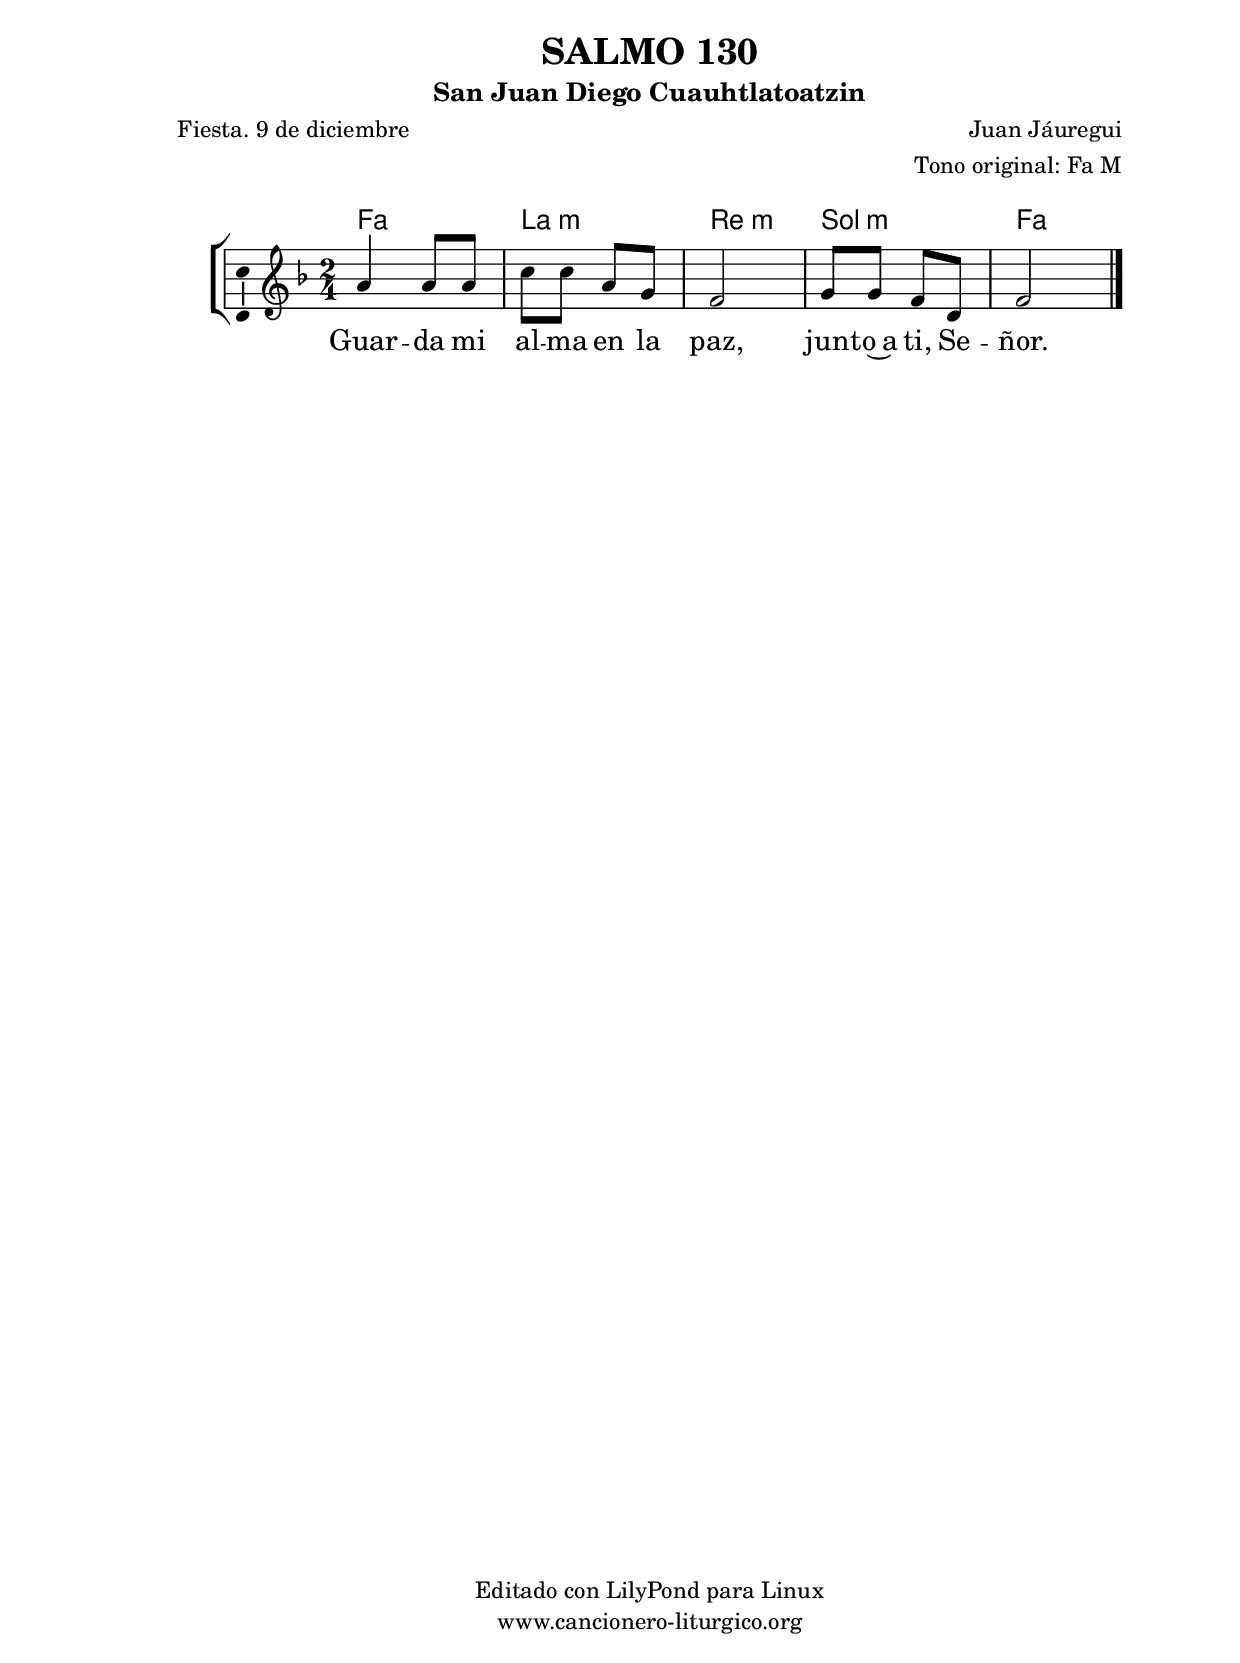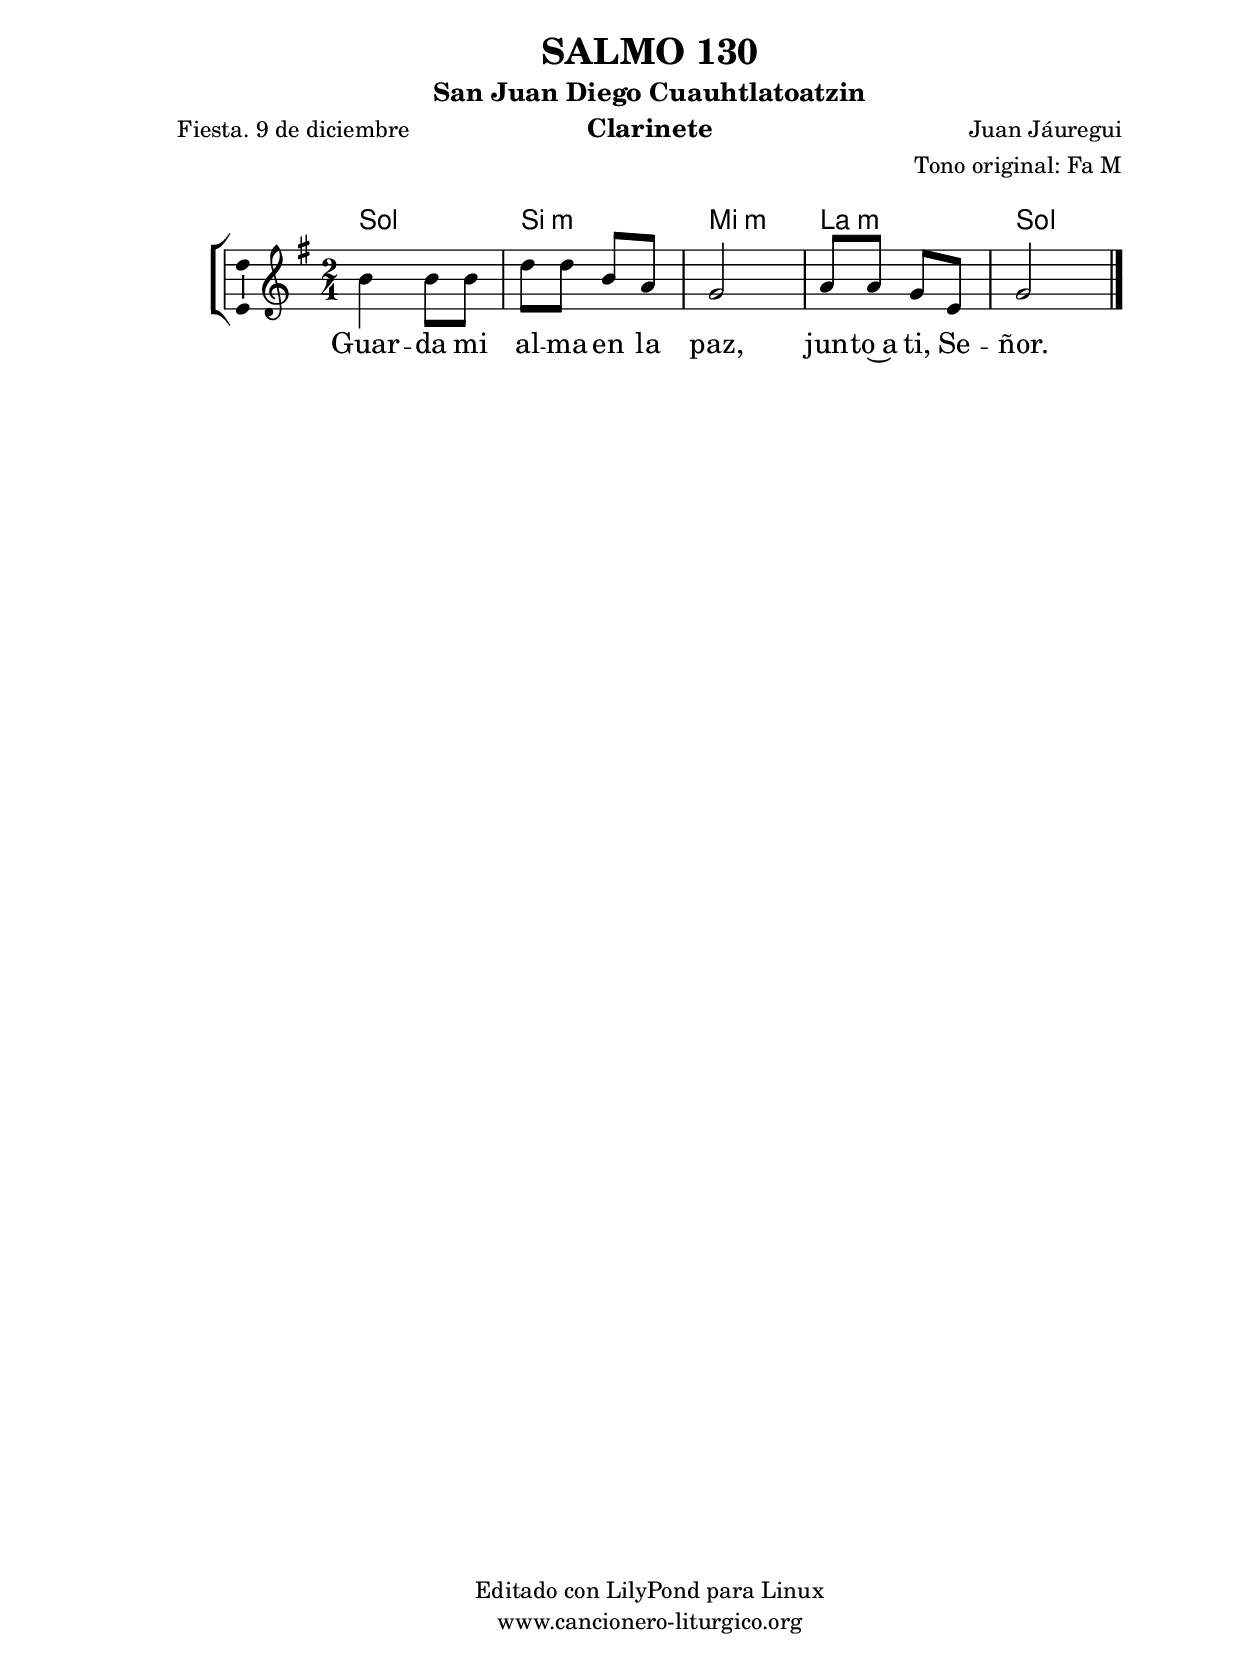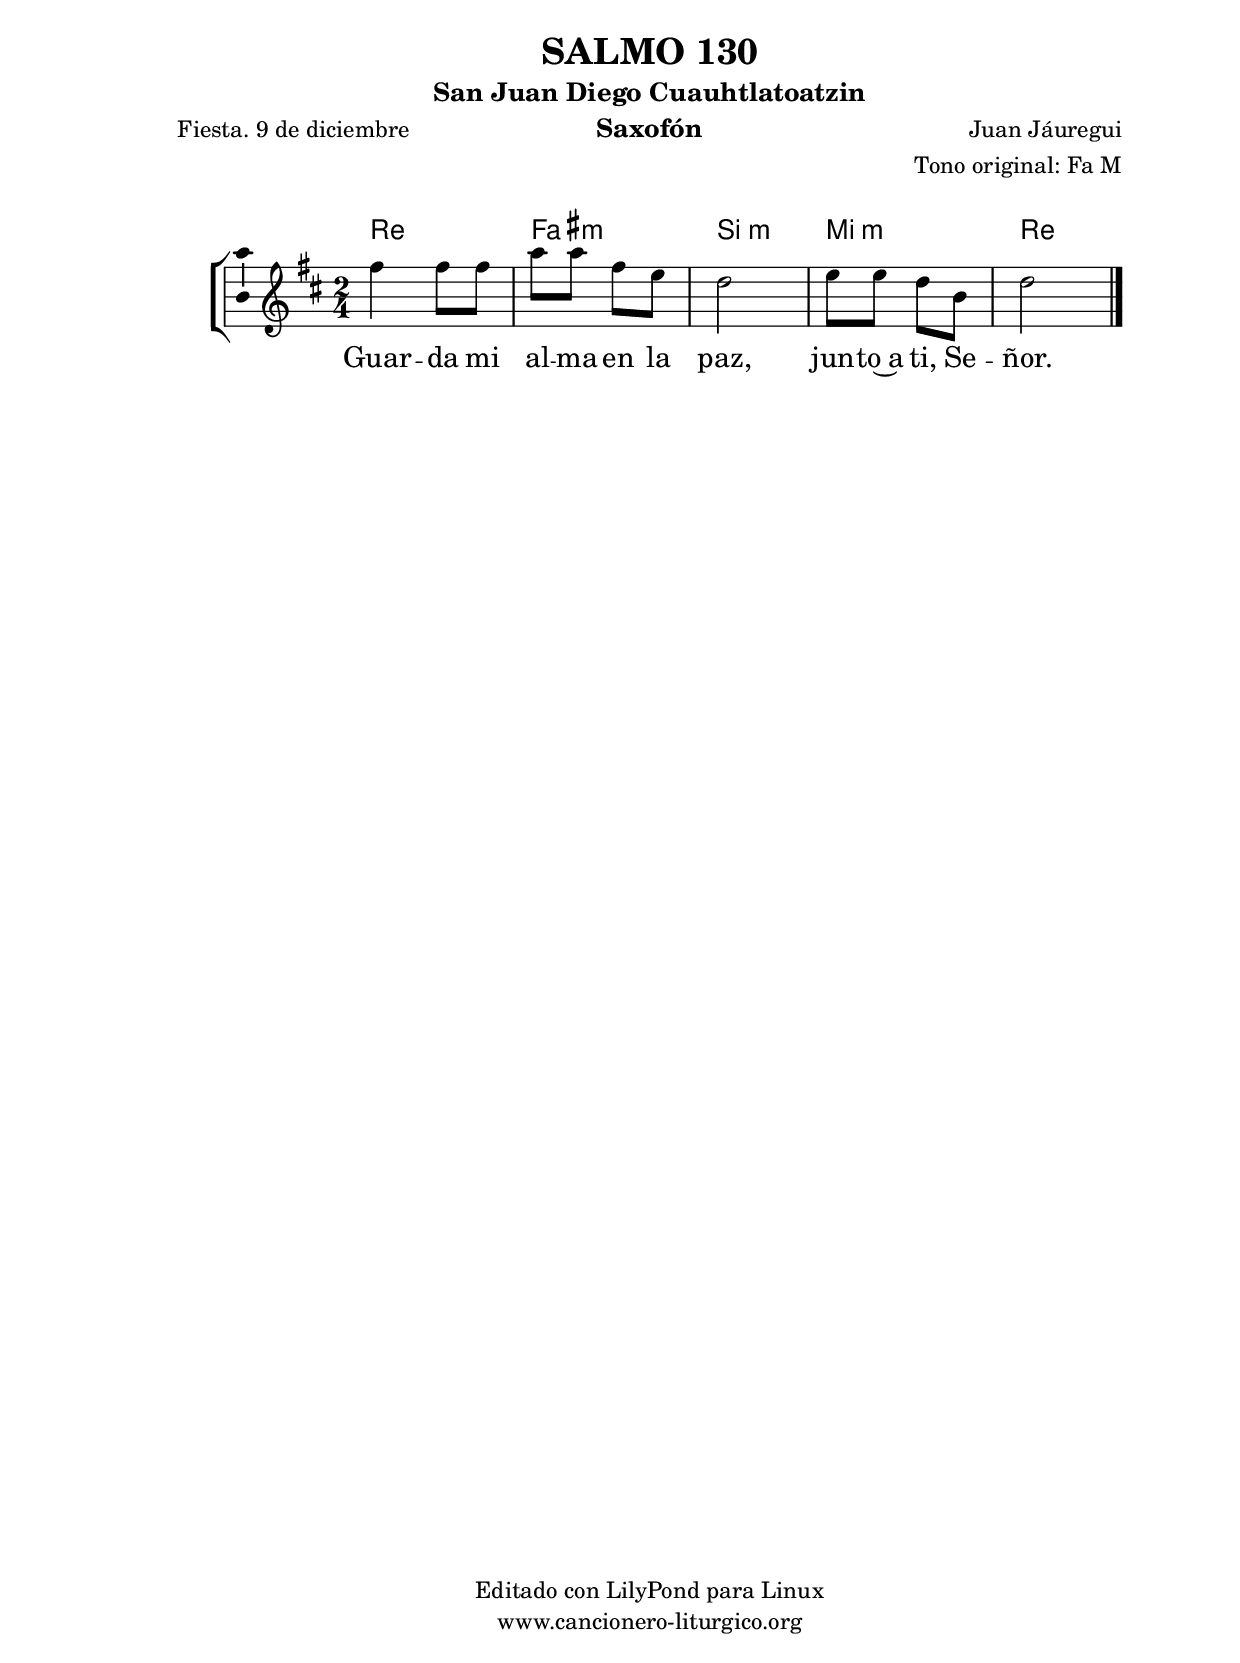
%
%para convertir .midi en .wav:
%timidity filename.midi -Ow -o finename.wav
%
%
%Para convertir de .wav a .mp3:
%lame -h -m j filename.wav
%
%
%para escuchar el midi:
%timidity nombrefichero.midi
%


%versión de lilypond para la que se ha escrito esta partitura:
\version "2.16.0"

	%Tamaño papel
	#(set-default-paper-size "a4")
	%Tamaño partitura
	#(set-global-staff-size 20)
	%No responde al pulsar sobre una nota
	#(ly:set-option 'point-and-click #f)

%parámetros del encabezamiento:
\header {
	title = "SALMO 130"
	subtitle = "San Juan Diego Cuauhtlatoatzin"
	composer = "Juan Jáuregui"
	poet = "Fiesta. 9 de diciembre"
	meter = ""
	arranger = "Tono original: Fa M"
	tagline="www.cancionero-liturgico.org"
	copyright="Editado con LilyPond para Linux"
	}

%parámetros asociados al papel:
\paper  {
	oddHeaderMarkup = \markup {\fill-line { \on-the-fly #not-first-page \fromproperty #'header:title \on-the-fly #not-first-page \fromproperty #'header:composer }}
	evenHeaderMarkup = \markup {\fill-line { \fromproperty #'header:composer \fromproperty #'header:title }}
	#(set-paper-size "a4")
	print-page-number = ##f
	first-page-number = 1
	print-first-page-number = ##f
%	head-separation = 3.0 \cm
	top-margin = 2.0 \cm
	bottom-margin = 0.5\cm
%%%	bottom-margin = -1.0\cm
	left-margin = 3.0 \cm
	line-width = 16.0 \cm 
	indent = 8\mm
	interscoreline = 2.\mm
	between-system-space = 15\mm
%	para que las partituras no llenen la hoja:
	ragged-bottom = ##t
%	idem para la última hoja:
	ragged-last-bottom = ##f
%	para que las partituras llenen el ancho del papel:
	ragged-last = ##f
	after-title-space = 2.5 \cm
%page-count=1
%system-count=8

	%Flexible Vertical Spacing
%	markup-markup-spacing =
%	#'((basic-distance . 15) (minimum-distance . 15) (padding . 3))
	markup-system-spacing =
	#'((basic-distance . 15) (minimum-distance . 15) (padding . 3))
	system-system-spacing =
	#'((basic-distance . 15) (minimum-distance . 15) (padding . 3))
	score-system-spacing =
	#'((basic-distance . 15) (minimum-distance . 15) (padding . 5))
%	top-system-spacing = % header
%	#'((basic-distance . 8) (minimum-distance . 0) (padding . 3))
%	top-markup-spacing =
%	#'((basic-distance . 20) (minimum-distance . 20) (padding . 3))
	last-bottom-spacing = % footer
	#'((basic-distance . 5) (minimum-distance . 5) (padding . 3))
%	score-markup-spacing =
%	#'((basic-distance . 16) (minimum-distance . 13) (padding . 3))

	}


%parámetros que afectan a toda la partitura:
global =  {
	%clave de sol (G):
	\clef G
	%armadura:
%	\transpose ees f
	\key f \major
	\tempo 4=90
	\set Score.tempoHideNote = ##t
	}


acordes = {
	\italianChords
	\chordmode {
%	\transpose ees f
{

f2 a:m d:m g:m f

	}
	}
}

melodia = 
%	\transpose ees f
{
	\relative c''{

\time 2/4

a4 a8 a
c8 c a g
f2
g8 g f d
f2

	\bar "|."
	}
	}


texto = \lyricmode {
Guar -- da mi al -- ma en la paz, jun -- to~a ti, Se -- ñor.
	}


acordesStaff = \context ChordNames = acordesStaff <<
	\set chordChanges = ##t
	\acordes
	>>


vozStaff = \context Voice = vozStaff
\with {\consists "Ambitus_engraver"}
<<
%	\set Staff.instrumentName = ""
%	\set Staff.shortInstrumentName = ""
%	\set Staff.midiInstrument = #"clarinet"
%	\set Staff.midiInstrument = #"cello"
%	\set Staff.midiInstrument = #"flute"
	\set Staff.midiInstrument = #"electric guitar (jazz)"
%	\set Staff.midiInstrument = #"english horn"
%	\set Staff.midiInstrument = #"violin"
%	\set Staff.midiInstrument = #"glockenspiel"
	\set Staff.midiMinimumVolume = #0.7
	\set Staff.midiMaximumVolume = #0.9
	\global
	\melodia
	>>


textoStaff = \context Lyrics = textoStaff <<
	\lyricsto vozStaff \texto
	>>

\book {
	\score {
		\context ChoirStaff {
			\override StaffGroup.SystemStartBracket #'collapse-height = #1
			\override Score.SystemStartBar #'collapse-height = #1
			<<
			\acordesStaff
			\vozStaff
			\textoStaff
			>>
			}
		\layout {
	    		\context {
				\Lyrics
				\override LyricText #'font-size = #2
				}
	   		 \context {
				\Score
				%fontSize = #3
				\override StaffSymbol #'staff-space = #(magstep +3)
				%\override Beam #'thickness = #0.55
				%\override SpacingSpanner #'spacing-increment = #1.0
				%\override Slur #'height-limit = #1.5
				}
			}
		}
	\score {
		\unfoldRepeats
		\context ChoirStaff {
			<<
			\acordesStaff
			\vozStaff
			>>
			}
		\midi {
	  		\context {
	  			\Score
				tempoWholesPerMinute = #(ly:make-moment 70 4)
				}
			}
		}
	}

%Partitura para clarinete
#(define output-suffix "C")
\book {
	\header{
		instrument = "Clarinete"
		}
	\score {
		\context ChoirStaff {
			\override StaffGroup.SystemStartBracket #'collapse-height = #1
			\override Score.SystemStartBar #'collapse-height = #1
\transpose c d
			<<
			\acordesStaff
			\vozStaff
			\textoStaff
			>>
			}
		\layout {
	    		\context {
				\Lyrics
				\override LyricText #'font-size = #2
				}
	   		 \context {
				\Score
				%fontSize = #3
				\override StaffSymbol #'staff-space = #(magstep +3)
				%\override Beam #'thickness = #0.55
				%\override SpacingSpanner #'spacing-increment = #1.0
				%\override Slur #'height-limit = #1.5
				}
			}
		}
	}

%Partitura para saxofón
#(define output-suffix "S")
\book {
	\header{
		instrument = "Saxofón"
		}
	\score {
		\context ChoirStaff {
			\override StaffGroup.SystemStartBracket #'collapse-height = #1
			\override Score.SystemStartBar #'collapse-height = #1
\transpose c a
			<<
			\acordesStaff
			\vozStaff
			\textoStaff
			>>
			}
		\layout {
	    		\context {
				\Lyrics
				\override LyricText #'font-size = #2
				}
	   		 \context {
				\Score
				%fontSize = #3
				\override StaffSymbol #'staff-space = #(magstep +3)
				%\override Beam #'thickness = #0.55
				%\override SpacingSpanner #'spacing-increment = #1.0
				%\override Slur #'height-limit = #1.5
				}
			}
		}
	}

